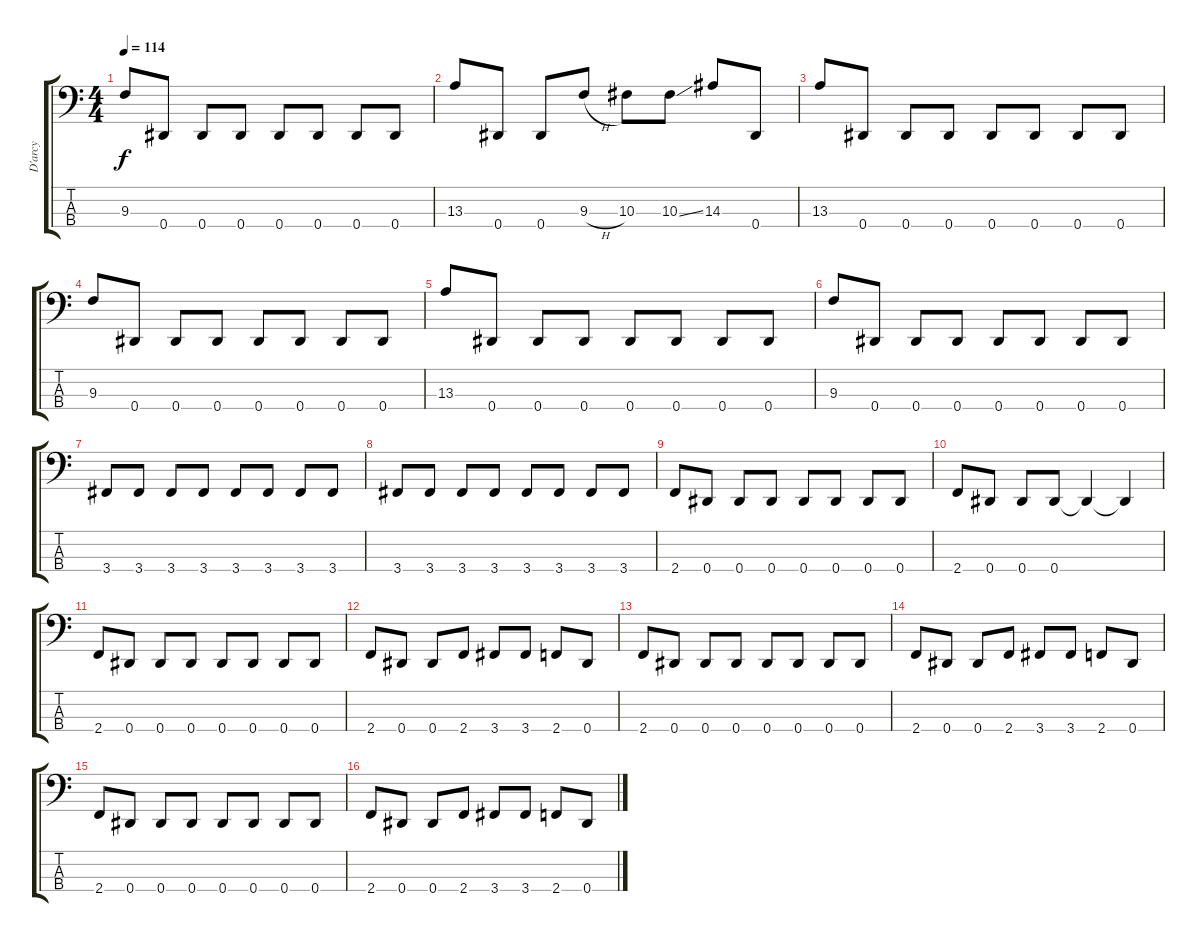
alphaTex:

\track ("D'arcy" "D'arcy") {instrument electricbasspick}
\staff {score tabs}
\tuning (Gb2 Db2 Ab1 Eb1) {hide}
\ts (4 4)
\tempo 114
\clef f4
\ks c
9.3.8{dy f} 0.4.8 0.4.8 0.4.8 0.4.8 0.4.8 0.4.8 0.4.8 |
13.3.8 0.4.8 0.4.8 9.3{h}.8 10.3.8 10.3{ss}.8 14.3.8 0.4.8 |
13.3.8 0.4.8 0.4.8 0.4.8 0.4.8 0.4.8 0.4.8 0.4.8 |
9.3.8 0.4.8 0.4.8 0.4.8 0.4.8 0.4.8 0.4.8 0.4.8 |
13.3.8 0.4.8 0.4.8 0.4.8 0.4.8 0.4.8 0.4.8 0.4.8 |
9.3.8 0.4.8 0.4.8 0.4.8 0.4.8 0.4.8 0.4.8 0.4.8 |
3.4.8 3.4.8 3.4.8 3.4.8 3.4.8 3.4.8 3.4.8 3.4.8 |
3.4.8 3.4.8 3.4.8 3.4.8 3.4.8 3.4.8 3.4.8 3.4.8 |
2.4.8 0.4.8 0.4.8 0.4.8 0.4.8 0.4.8 0.4.8 0.4.8 |
2.4.8 0.4.8 0.4.8 0.4.8 0.4{t}.4 0.4{t}.4 |
2.4.8 0.4.8 0.4.8 0.4.8 0.4.8 0.4.8 0.4.8 0.4.8 |
2.4.8 0.4.8 0.4.8 2.4.8 3.4.8 3.4.8 2.4.8 0.4.8 |
2.4.8 0.4.8 0.4.8 0.4.8 0.4.8 0.4.8 0.4.8 0.4.8 |
2.4.8 0.4.8 0.4.8 2.4.8 3.4.8 3.4.8 2.4.8 0.4.8 |
2.4.8 0.4.8 0.4.8 0.4.8 0.4.8 0.4.8 0.4.8 0.4.8 |
2.4.8 0.4.8 0.4.8 2.4.8 3.4.8 3.4.8 2.4.8 0.4.8
